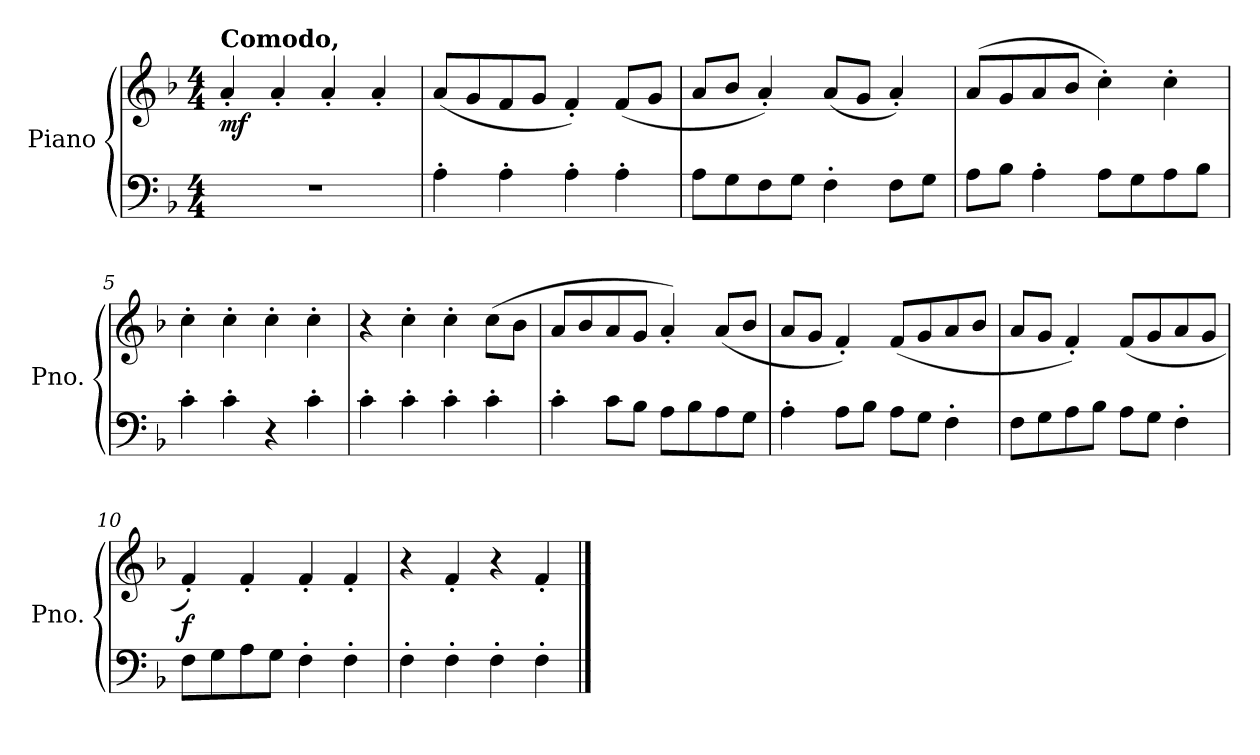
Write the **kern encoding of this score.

**kern	**kern	**dynam
*part1	*part1	*part1
*staff2	*staff1	*staff1/2
*I"Piano	*	*
*I'Pno.	*	*
*clefF4	*clefG2	*
*k[b-]	*k[b-]	*
*M4/4	*M4/4	*
*MM88	*MM88	*
=1	=1	=1
!	!LO:TX:a:B:t=Comodo,	!
!	!	!LO:DY:b
1r	4a'/	mf
.	4a'/	.
.	4a'/	.
.	4a'/	.
=2	=2	=2
4A'\	(<8a/L	.
.	8g/	.
4A'\	8f/	.
.	8g/J	.
4A'\	4f'/)	.
4A'\	(<8f/L	.
.	8g/J	.
=3	=3	=3
8A\L	8a/L	.
8G\	8b-/J	.
8F\	4a'/)	.
8G\J	.	.
4F'\	(<8a/L	.
.	8g/J	.
8F\L	4a'/)	.
8G\J	.	.
=4	=4	=4
8A\L	(>8a/L	.
8B-\J	8g/	.
4A'\	8a/	.
.	8b-/J	.
8A\L	4cc'\)	.
8G\	.	.
8A\	4cc'\	.
8B-\J	.	.
=5	=5	=5
4c'\	4cc'\	.
4c'\	4cc'\	.
4r	4cc'\	.
4c'\	4cc'\	.
=6	=6	=6
4c'\	4r	.
4c'\	4cc'\	.
4c'\	4cc'\	.
4c'\	(>8cc\L	.
.	8b-\J	.
=7	=7	=7
4c'\	8a/L	.
.	8b-/	.
8c\L	8a/	.
8B-\J	8g/J	.
8A\L	4a'/)	.
8B-\	.	.
8A\	(<8a/L	.
8G\J	8b-/J	.
=8	=8	=8
4A'\	8a/L	.
.	8g/J	.
8A\L	4f'/)	.
8B-\J	.	.
8A\L	(<8f/L	.
8G\J	8g/	.
4F'\	8a/	.
.	8b-/J	.
=9	=9	=9
8F\L	8a/L	.
8G\	8g/J	.
8A\	4f'/)	.
8B-\J	.	.
8A\L	(<8f/L	.
8G\J	8g/	.
4F'\	8a/	.
.	8g/J	.
=10	=10	=10
!	!	!LO:DY:b
8F\L	4f'/)	f
8G\	.	.
8A\	4f'/	.
8G\J	.	.
4F'\	4f'/	.
4F'\	4f'/	.
=11	=11	=11
4F'\	4r	.
4F'\	4f'/	.
4F'\	4r	.
4F'\	4f'/	.
==	==	==
*-	*-	*-
